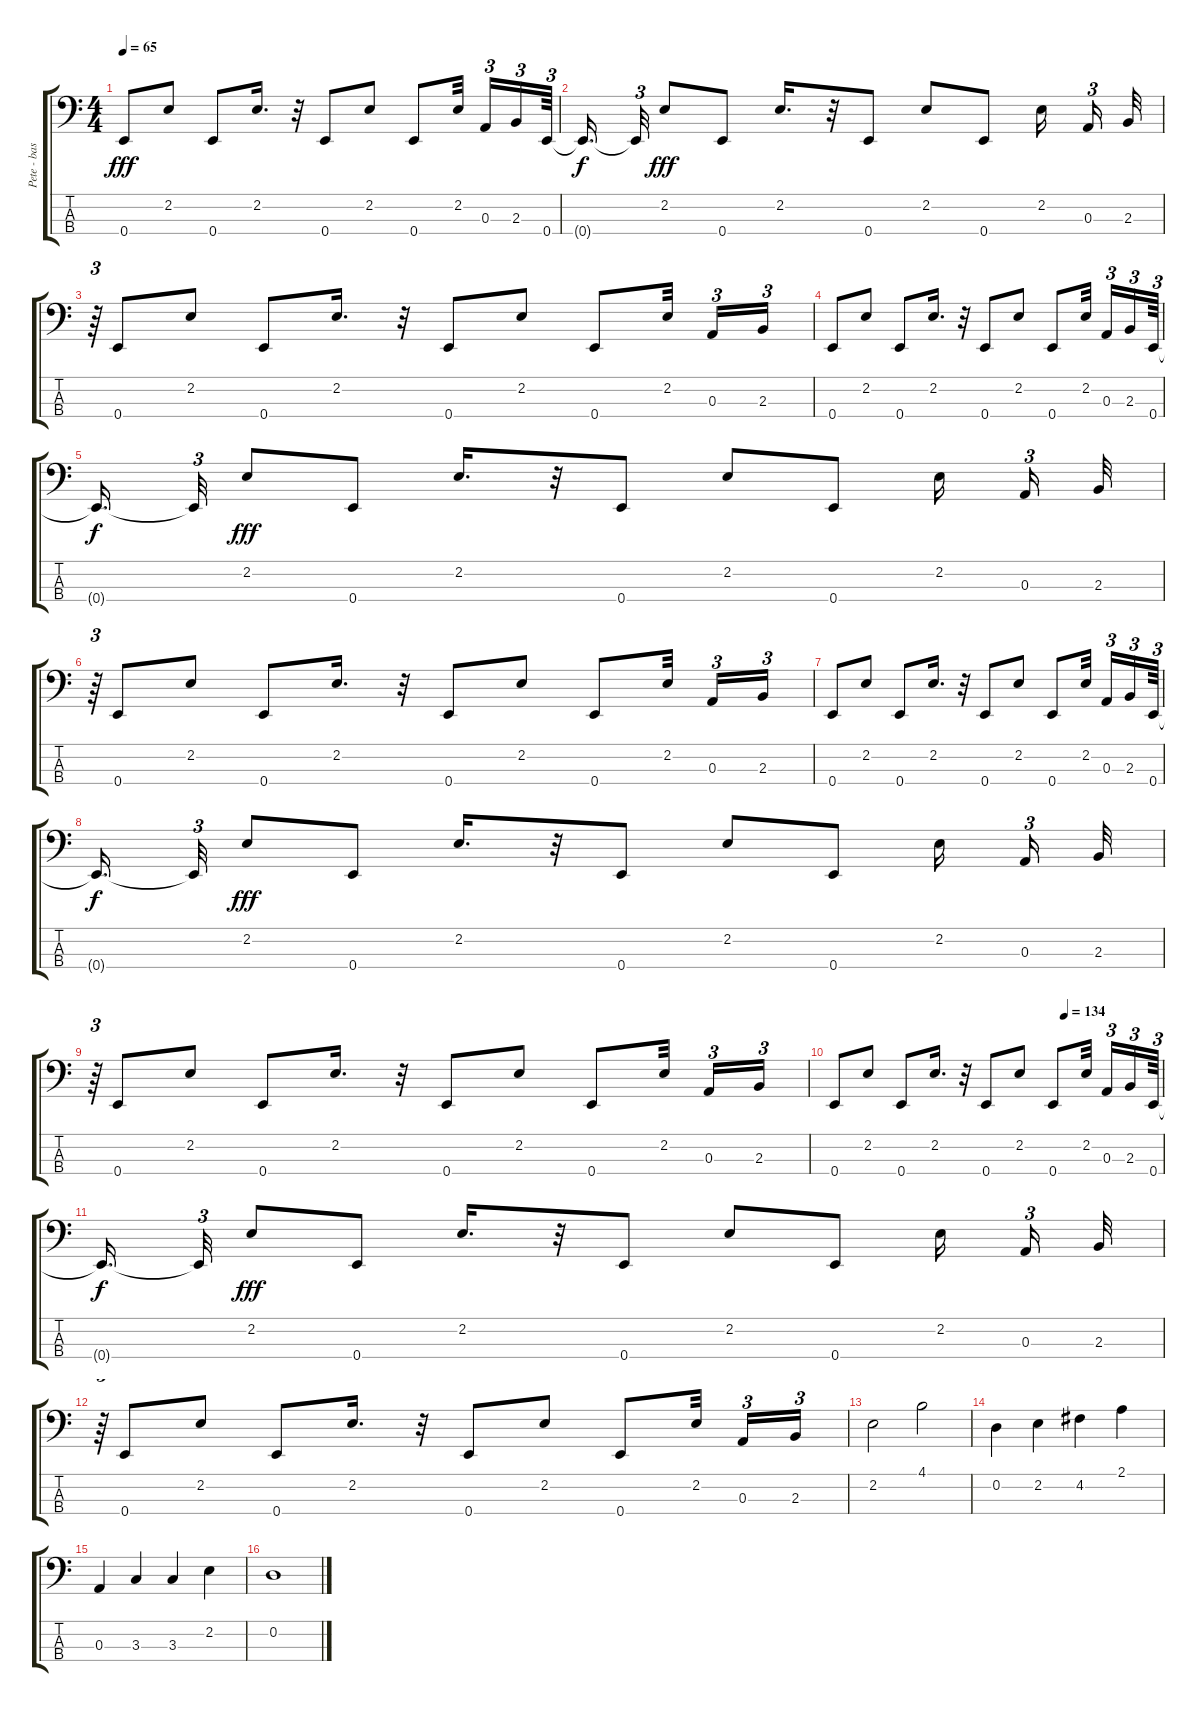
\track ("Pete - bass guitar" "Pete - bas") {instrument electricbassfinger}
\staff {score tabs}
\tuning (G2 D2 A1 E1) {hide}
\ts (4 4)
\tempo 65
\clef f4
\ks c
0.4.8{dy fff} 2.2.8 0.4.8 2.2.16{d} r.32 0.4.8 2.2.8 0.4.8 2.2.32{beam splitsecondary} 0.3.16{tu (3 2)} 2.3.16{tu (3 2)} 0.4.64{tu (3 2)} |
0.4{t}.16{d dy f beam splitsecondary} 0.4{t}.32{tu (3 2)} 2.2.8{dy fff} 0.4.8 2.2.16{d} r.32 0.4.8 2.2.8 0.4.8 2.2.16{beam splitsecondary} 0.3.16{tu (3 2)} 2.3.32 |
r.64{tu (3 2)} 0.4.8 2.2.8 0.4.8 2.2.16{d} r.32 0.4.8 2.2.8 0.4.8 2.2.32{beam splitsecondary} 0.3.16{tu (3 2)} 2.3.16{tu (3 2)} |
0.4.8 2.2.8 0.4.8 2.2.16{d} r.32 0.4.8 2.2.8 0.4.8 2.2.32{beam splitsecondary} 0.3.16{tu (3 2)} 2.3.16{tu (3 2)} 0.4.64{tu (3 2)} |
0.4{t}.16{d dy f beam splitsecondary} 0.4{t}.32{tu (3 2)} 2.2.8{dy fff} 0.4.8 2.2.16{d} r.32 0.4.8 2.2.8 0.4.8 2.2.16{beam splitsecondary} 0.3.16{tu (3 2)} 2.3.32 |
r.64{tu (3 2)} 0.4.8 2.2.8 0.4.8 2.2.16{d} r.32 0.4.8 2.2.8 0.4.8 2.2.32{beam splitsecondary} 0.3.16{tu (3 2)} 2.3.16{tu (3 2)} |
0.4.8 2.2.8 0.4.8 2.2.16{d} r.32 0.4.8 2.2.8 0.4.8 2.2.32{beam splitsecondary} 0.3.16{tu (3 2)} 2.3.16{tu (3 2)} 0.4.64{tu (3 2)} |
0.4{t}.16{d dy f beam splitsecondary} 0.4{t}.32{tu (3 2)} 2.2.8{dy fff} 0.4.8 2.2.16{d} r.32 0.4.8 2.2.8 0.4.8 2.2.16{beam splitsecondary} 0.3.16{tu (3 2)} 2.3.32 |
r.64{tu (3 2)} 0.4.8 2.2.8 0.4.8 2.2.16{d} r.32 0.4.8 2.2.8 0.4.8 2.2.32{beam splitsecondary} 0.3.16{tu (3 2)} 2.3.16{tu (3 2)} |
\tempo (134 0.703125)
0.4.8 2.2.8 0.4.8 2.2.16{d} r.32 0.4.8 2.2.8 0.4.8 2.2.32{beam splitsecondary} 0.3.16{tu (3 2)} 2.3.16{tu (3 2)} 0.4.64{tu (3 2)} |
0.4{t}.16{d dy f beam splitsecondary} 0.4{t}.32{tu (3 2)} 2.2.8{dy fff} 0.4.8 2.2.16{d} r.32 0.4.8 2.2.8 0.4.8 2.2.16{beam splitsecondary} 0.3.16{tu (3 2)} 2.3.32 |
r.64{tu (3 2)} 0.4.8 2.2.8 0.4.8 2.2.16{d} r.32 0.4.8 2.2.8 0.4.8 2.2.32{beam splitsecondary} 0.3.16{tu (3 2)} 2.3.16{tu (3 2)} |
2.2.2 4.1.2 |
0.2.4 2.2.4 4.2.4 2.1.4 |
0.3.4 3.3.4 3.3.4 2.2.4 |
0.2.1
